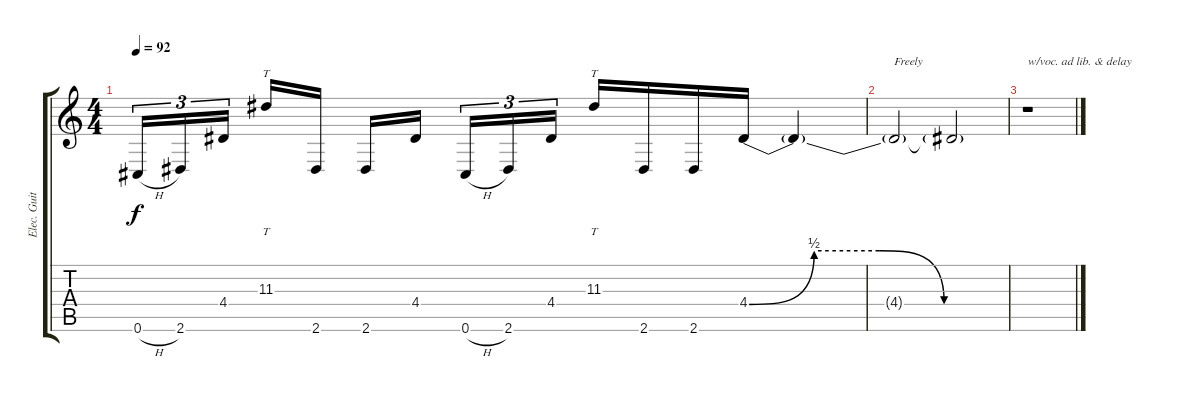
\track ("Elec. Guitar" "Elec. Guit") {instrument electricguitarclean}
\staff {score tabs}
\tuning (Db4 Ab3 E3 B2 Gb2 Db2) {hide}
\ts (4 4)
\tempo 92
\clef g2
\ks c
0.6{h}.16{tu (3 2) dy f} 2.6.16{tu (3 2)} 4.4.16{tu (3 2)} 11.3.16{tt} 2.6.16 2.6.16 4.4.16 0.6{h}.16{tu (3 2)} 2.6.16{tu (3 2)} 4.4.16{tu (3 2)} 11.3.16{tt} 2.6.16 2.6.16 4.4{be (custom 0 0 15 2 30 2 45 0 60 0)}.16 4.4{t}.4 |
4.4{t}.2{txt "Freely"} 4.4{t}.2 |
r.1{txt "w/voc. ad lib. & delay"}
